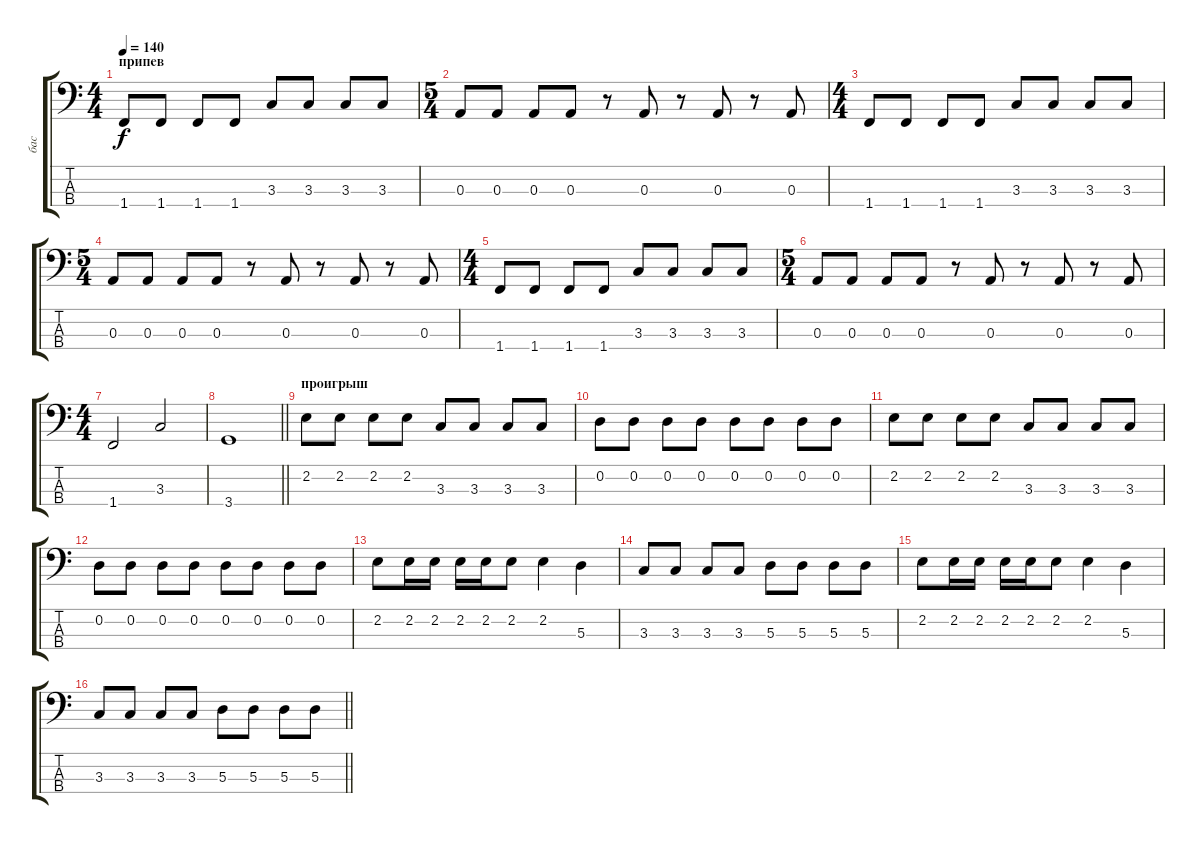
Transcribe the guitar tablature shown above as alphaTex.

\track ("бас" "бас") {instrument electricbasspick}
\staff {score tabs}
\tuning (G2 D2 A1 E1) {hide}
\ts (4 4)
\section ("" "припев")
\tempo 140
\clef f4
\ks c
1.4.8{dy f} 1.4.8 1.4.8 1.4.8 3.3.8 3.3.8 3.3.8 3.3.8 |
\ts (5 4)
0.3.8 0.3.8 0.3.8 0.3.8 r.8 0.3.8 r.8 0.3.8 r.8 0.3.8 |
\ts (4 4)
1.4.8 1.4.8 1.4.8 1.4.8 3.3.8 3.3.8 3.3.8 3.3.8 |
\ts (5 4)
0.3.8 0.3.8 0.3.8 0.3.8 r.8 0.3.8 r.8 0.3.8 r.8 0.3.8 |
\ts (4 4)
1.4.8 1.4.8 1.4.8 1.4.8 3.3.8 3.3.8 3.3.8 3.3.8 |
\ts (5 4)
0.3.8 0.3.8 0.3.8 0.3.8 r.8 0.3.8 r.8 0.3.8 r.8 0.3.8 |
\ts (4 4)
1.4.2 3.3.2 |
\barLineRight lightlight
3.4.1 |
\section ("" "проигрыш")
2.2.8 2.2.8 2.2.8 2.2.8 3.3.8 3.3.8 3.3.8 3.3.8 |
0.2.8 0.2.8 0.2.8 0.2.8 0.2.8 0.2.8 0.2.8 0.2.8 |
2.2.8 2.2.8 2.2.8 2.2.8 3.3.8 3.3.8 3.3.8 3.3.8 |
0.2.8 0.2.8 0.2.8 0.2.8 0.2.8 0.2.8 0.2.8 0.2.8 |
2.2.8 2.2.16 2.2.16 2.2.16 2.2.16 2.2.8 2.2.4 5.3.4 |
3.3.8 3.3.8 3.3.8 3.3.8 5.3.8 5.3.8 5.3.8 5.3.8 |
2.2.8 2.2.16 2.2.16 2.2.16 2.2.16 2.2.8 2.2.4 5.3.4 |
\barLineRight lightlight
3.3.8 3.3.8 3.3.8 3.3.8 5.3.8 5.3.8 5.3.8 5.3.8
